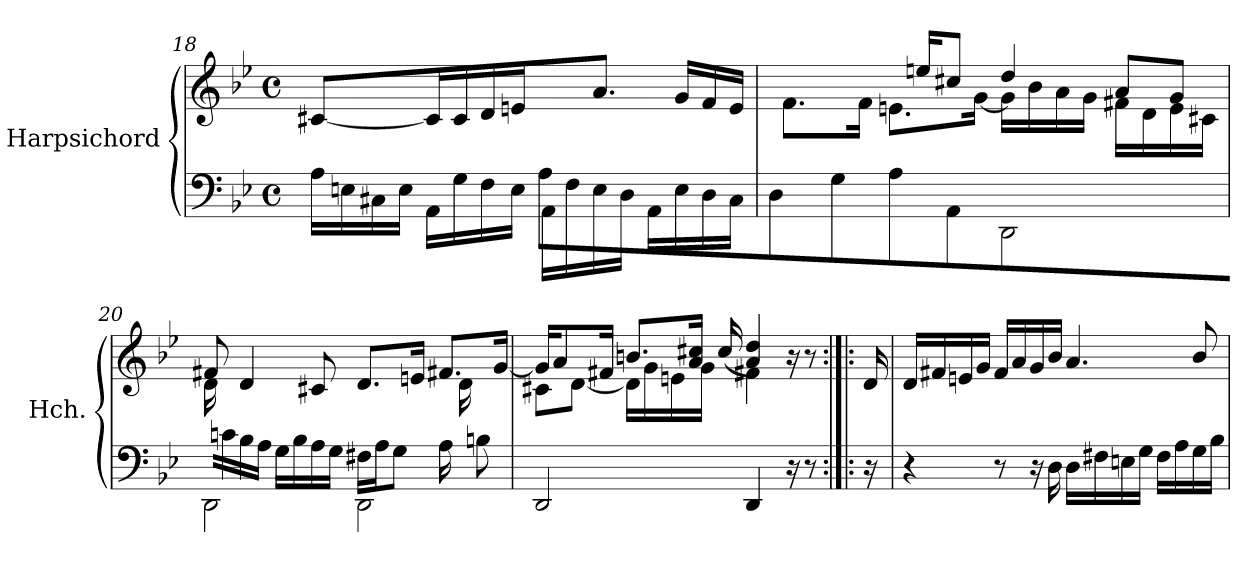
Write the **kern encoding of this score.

**kern	**kern
*part1	*part1
*staff2	*staff1
*I"Harpsichord	*
*I'Hch.	*
*clefF4	*clefG2
*k[b-e-]	*k[b-e-]
*M4/4	*M4/4
*met(c)	*met(c)
=18	=18
*^	*
2ryy	16A\LL	[4c#X/
.	16En\	.
.	16C#X\	.
.	16E\JJ	.
.	16AA\LL	16c#/LL]
.	16G\	16c#/
.	16F\	16d/
.	16E\JJ	16en/JJ
8A/L	16AA\LL	8ryy
.	16F\	.
4.ryy	16E\	8.a/J
.	16D\JJ	.
.	16AA\LL	.
.	16E\	16g/LL
.	16D\	16f/
.	16C#\JJ	16e/JJ
*v	*v	*
!!LO:LB:g=z
=19	=19
*	*^
8D\L	16f/LLyy	8.f\L
.	16a/J	.
8G\	8.dd/J	.
.	.	16f\Jk
8A\	.	8.en\L
.	16een/KL	.
8AA\J	8cc#X/J	.
.	.	[16g\Jk
2DD/	4dd/	16g\LL]
.	.	16b-\
.	.	16a\
.	.	16g\JJ
.	8a/L	16f#X\LL
.	.	16d\
.	8g/J	16e\
.	.	16c#X\JJ
=20	=20	=20
*^	*	*
16ryy	2DD\	8f#X/	16d\LL
16cn\	.	.	2.ryy
16B-\	.	4d/	.
16A\JJ	.	.	.
16G\LL	.	.	.
16B-\	.	.	.
16A\	.	8c#X/	.
16G\JJ	.	.	.
16F#X\LL	2DD\	8.d/L	.
16A\J	.	.	.
8G\J	.	.	.
.	.	16en/Jk	.
16A\LL	.	8.f#X/L	.
16ryy	.	.	16d\J
8Bn\J	.	.	8ryy
.	.	[16g/Jk	.
*v	*v	*	*
=21	=21	=21
2DD/	16g/KL]	8c#X\L
.	8a/	.
.	.	[8d\J
.	16f#X/Jk	.
.	8.bn/L	16d\LL]
.	.	16g\
.	.	16en\
.	16a/ 16cc#X/Jk	16g\JJ
16ryy	(<16cc#!/	16ryy
4DD/	4a/ 4dd/)	4f#X\
16r	16r	8.ryy
8r	8r	.
*	*v	*v
!!LO:PB:g=z
=22:|!|:	=22:|!|:
16r	16d/
=23	=23
4r	16d/LL
.	16f#X/
.	16en/
.	16g/JJ
8r	16f#/LL
.	16a/
16r	16g/
16D\	16b-/JJ
16D\LL	4.a/
16F#X\	.
16En\	.
16G\JJ	.
16F#\LL	.
16A\	.
16G\	8b-/
16B-\JJ	.
=	=
*-	*-
